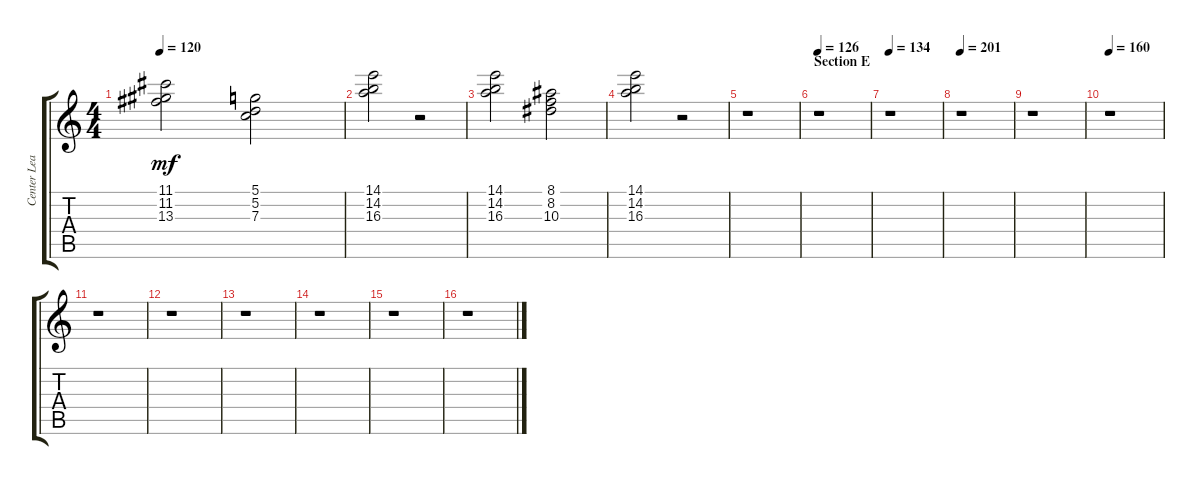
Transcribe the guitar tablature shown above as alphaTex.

\track ("Center Lead 1" "Center Lea") {instrument overdrivenguitar}
\staff {score tabs}
\tuning (D4 A3 F3 C3 G2 C2) {hide}
\ts (4 4)
\tempo 120
\clef g2
\ks aminor
(11.1 11.2 13.3).2{dy mf} (5.1 5.2 7.3).2 |
(14.1 14.2 16.3).2 r.2 |
(14.1 14.2 16.3).2 (8.1 8.2 10.3).2 |
(14.1 14.2 16.3).2 r.2 |
r.1 |
\section ("" "Section E")
\tempo 126
r.1 |
\tempo 134
r.1 |
\tempo 201
r.1 |
r.1 |
\tempo 160
r.1 |
r.1 |
r.1 |
r.1 |
r.1 |
r.1 |
r.1
